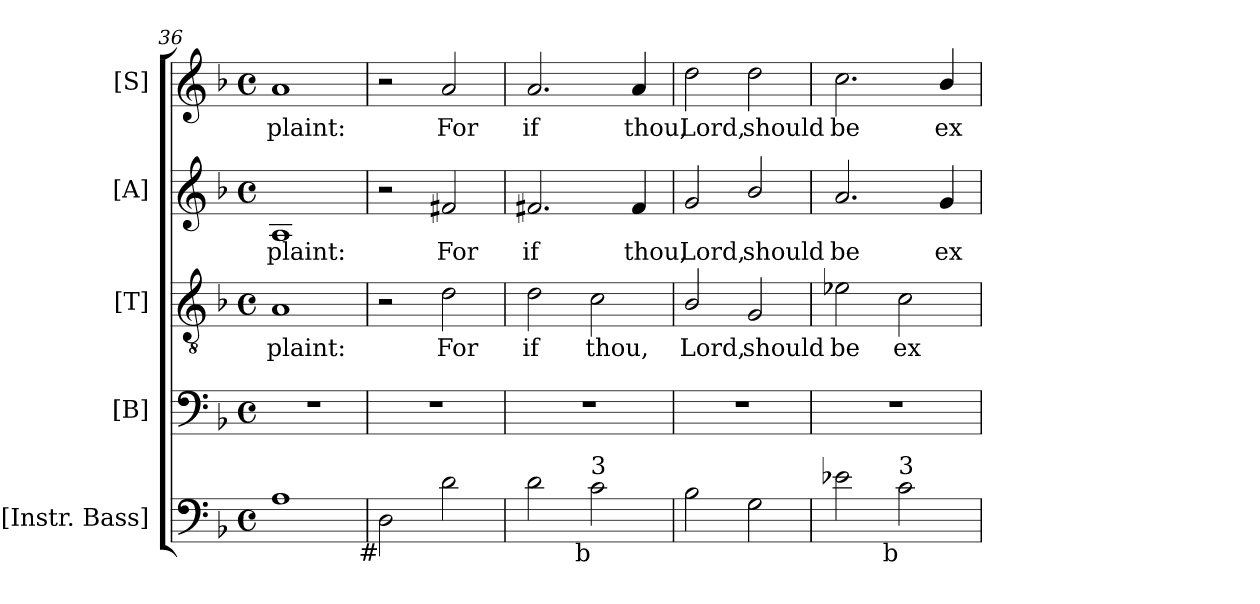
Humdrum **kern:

**kern	**kern	**kern	**text	**kern	**text	**kern	**text
*part5	*part4	*part3	*part3	*part2	*part2	*part1	*part1
*staff5	*staff4	*staff3	*staff3	*staff2	*staff2	*staff1	*staff1
*I"[Instr. Bass]	*I"[B]	*I"[T]	*	*I"[A]	*	*I"[S]	*
*I'[Instr. Bass]	*I'[B]	*I'[T]	*	*I'[A]	*	*I'[S]	*
*clefF4	*clefF4	*clefGv2	*	*clefG2	*	*clefG2	*
*	*	*ITrd7c12	*	*	*	*	*
*k[b-]	*k[b-]	*k[b-]	*	*k[b-]	*	*k[b-]	*
*d:	*d:	*d:	*	*d:	*	*d:	*
*M4/4	*M4/4	*M4/4	*	*M4/4	*	*M4/4	*
*met(c)	*met(c)	*met(c)	*	*met(c)	*	*met(c)	*
=36	=36	=36	=36	=36	=36	=36	=36
!	!	!	!LO:LY:b:color=#000000	!	!	!	!
!	!	!	!	!	!LO:LY:b:color=#000000	!	!
!	!	!	!	!	!	!	!LO:LY:b:color=#000000
1Ai	1r	1AAi	-plaint:	1Ai	-plaint:	1ai	-plaint:
!!LO:LB:g=z
=37	=37	=37	=37	=37	=37	=37	=37
!LO:TX:b:rj:t=#	!	!	!	!	!	!	!
2Di\	1r	2r	.	2r	.	2r	.
!	!	!	!LO:LY:b:color=#000000	!	!	!	!
!	!	!	!	!	!LO:LY:b:color=#000000	!	!
!	!	!	!	!	!	!	!LO:LY:b:color=#000000
2di\	.	2Di\	For	2f#Xi/	For	2ai/	For
=38	=38	=38	=38	=38	=38	=38	=38
!	!	!	!LO:LY:b:color=#000000	!	!	!	!
!	!	!	!	!	!LO:LY:b:color=#000000	!	!
!	!	!	!	!	!	!	!LO:LY:b:color=#000000
2di\	1r	2Di\	if	2.f#Xi/	if	2.ai/	if
!LO:TX:b:rj:t=b	!	!	!	!	!	!	!
!LO:TX:t=3	!	!	!	!	!	!	!
!	!	!	!LO:LY:b:color=#000000	!	!	!	!
2ci\	.	2Ci\	thou,	.	.	.	.
!	!	!	!	!	!LO:LY:b:color=#000000	!	!
!	!	!	!	!	!	!	!LO:LY:b:color=#000000
.	.	.	.	4f#i/	thou,	4ai/	thou,
=39	=39	=39	=39	=39	=39	=39	=39
!	!	!	!LO:LY:b:color=#000000	!	!	!	!
!	!	!	!	!	!LO:LY:b:color=#000000	!	!
!	!	!	!	!	!	!	!LO:LY:b:color=#000000
2B-i\	1r	2BB-i/	Lord,	2gi/	Lord,	2ddi\	Lord,
!	!	!	!LO:LY:b:color=#000000	!	!	!	!
!	!	!	!	!	!LO:LY:b:color=#000000	!	!
!	!	!	!	!	!	!	!LO:LY:b:color=#000000
2Gi\	.	2GGi/	should	2b-i/	should	2ddi\	should
=40	=40	=40	=40	=40	=40	=40	=40
!	!	!	!LO:LY:b:color=#000000	!	!	!	!
!	!	!	!	!	!LO:LY:b:color=#000000	!	!
!	!	!	!	!	!	!	!LO:LY:b:color=#000000
2e-Xi\	1r	2E-Xi\	be	2.ai/	be	2.cci\	be
!LO:TX:b:rj:t=b	!	!	!	!	!	!	!
!LO:TX:t=3	!	!	!	!	!	!	!
!	!	!	!LO:LY:b:color=#000000	!	!	!	!
2ci\	.	2Ci\	ex-	.	.	.	.
!	!	!	!	!	!LO:LY:b:color=#000000	!	!
!	!	!	!	!	!	!	!LO:LY:b:color=#000000
.	.	.	.	4gi/	ex-	4b-i/	ex-
=	=	=	=	=	=	=	=
*-	*-	*-	*-	*-	*-	*-	*-
